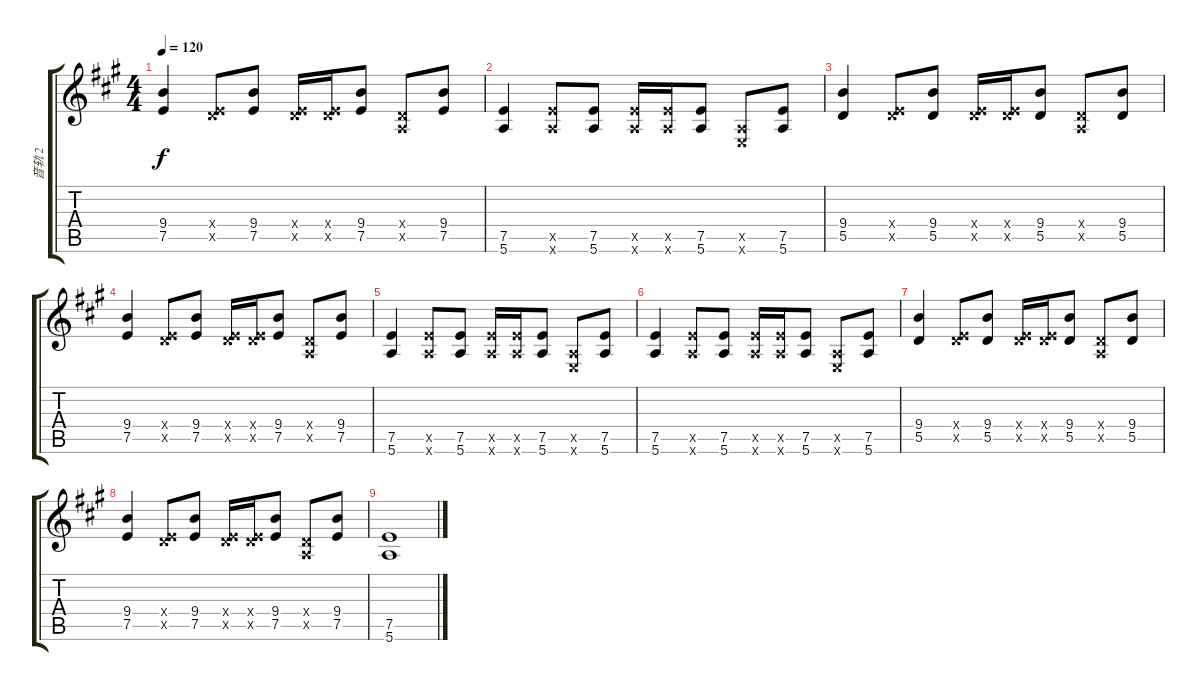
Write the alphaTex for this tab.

\track ("音轨 2" "音轨 2") {instrument distortionguitar}
\staff {score tabs}
\tuning (E4 B3 G3 D3 A2 E2) {hide}
\ts (4 4)
\tempo 120
\clef g2
\ks a
(9.4 7.5).4{dy f} (0.4{x} 7.5{x}).8 (9.4 7.5).8 (0.4{x} 7.5{x}).16 (0.4{x} 7.5{x}).16 (9.4 7.5).8 (0.4{x} 0.5{x}).8 (9.4 7.5).8 |
(7.5 5.6).4 (7.5{x} 5.6{x}).8 (7.5 5.6).8 (7.5{x} 5.6{x}).16 (7.5{x} 5.6{x}).16 (7.5 5.6).8 (0.5{x} 0.6{x}).8 (7.5 5.6).8 |
(9.4 5.5).4 (0.4{x} 7.5{x}).8 (9.4 5.5).8 (0.4{x} 7.5{x}).16 (0.4{x} 7.5{x}).16 (9.4 5.5).8 (0.4{x} 0.5{x}).8 (9.4 5.5).8 |
(9.4 7.5).4 (0.4{x} 7.5{x}).8 (9.4 7.5).8 (0.4{x} 7.5{x}).16 (0.4{x} 7.5{x}).16 (9.4 7.5).8 (0.4{x} 0.5{x}).8 (9.4 7.5).8 |
(7.5 5.6).4 (7.5{x} 5.6{x}).8 (7.5 5.6).8 (7.5{x} 5.6{x}).16 (7.5{x} 5.6{x}).16 (7.5 5.6).8 (0.5{x} 0.6{x}).8 (7.5 5.6).8 |
(7.5 5.6).4 (7.5{x} 5.6{x}).8 (7.5 5.6).8 (7.5{x} 5.6{x}).16 (7.5{x} 5.6{x}).16 (7.5 5.6).8 (0.5{x} 0.6{x}).8 (7.5 5.6).8 |
(9.4 5.5).4 (0.4{x} 7.5{x}).8 (9.4 5.5).8 (0.4{x} 7.5{x}).16 (0.4{x} 7.5{x}).16 (9.4 5.5).8 (0.4{x} 0.5{x}).8 (9.4 5.5).8 |
(9.4 7.5).4 (0.4{x} 7.5{x}).8 (9.4 7.5).8 (0.4{x} 7.5{x}).16 (0.4{x} 7.5{x}).16 (9.4 7.5).8 (0.4{x} 0.5{x}).8 (9.4 7.5).8 |
(7.5 5.6).1
